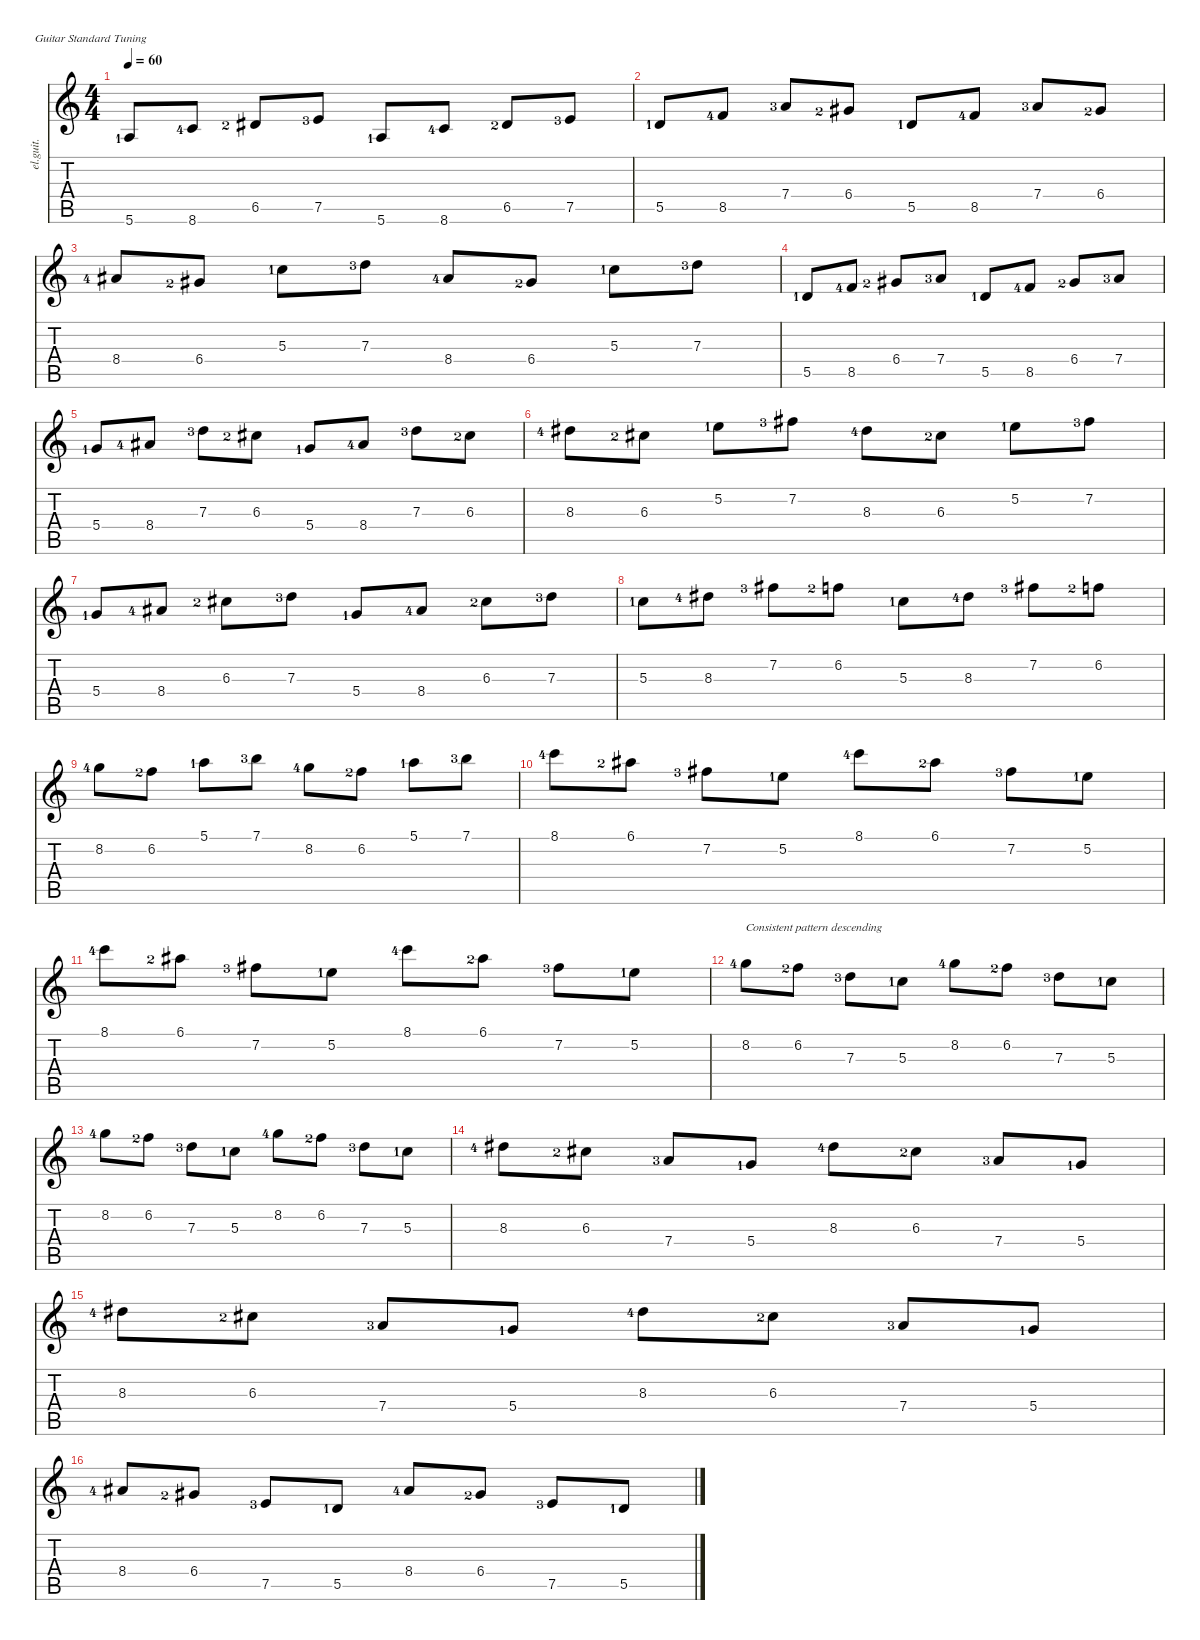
\defaultSystemsLayout 4
\hideDynamics
\bracketExtendMode nobrackets
\track ("Clean Guitar" "el.guit.") {instrument electricguitarclean}
\staff {score tabs}
\tuning (E4 B3 G3 D3 A2 E2)
\ts (4 4)
\tempo 60
\clef g2
\scale
0.429301
\ks c
5.6{lf 2}.8{dy mf instrument electricguitarclean} 8.6{lf 5}.8 6.5{lf 3 acc #}.8 7.5{lf 4}.8 5.6{lf 2}.8 8.6{lf 5}.8 6.5{lf 3 acc #}.8 7.5{lf 4}.8 |
\scale
0.351773 5.5{lf 2}.8 8.5{lf 5}.8 7.4{lf 4}.8 6.4{lf 3 acc #}.8 5.5{lf 2}.8 8.5{lf 5}.8 7.4{lf 4}.8 6.4{lf 3 acc #}.8 |
8.4{lf 5 acc #}.8 6.4{lf 3 acc #}.8 5.3{lf 2}.8 7.3{lf 4}.8 8.4{lf 5 acc #}.8 6.4{lf 3 acc #}.8 5.3{lf 2}.8 7.3{lf 4}.8 |
5.5{lf 2}.8 8.5{lf 5}.8 6.4{lf 3 acc #}.8 7.4{lf 4}.8 5.5{lf 2}.8 8.5{lf 5}.8 6.4{lf 3 acc #}.8 7.4{lf 4}.8 |
5.4{lf 2}.8 8.4{lf 5 acc #}.8 7.3{lf 4}.8 6.3{lf 3 acc #}.8 5.4{lf 2}.8 8.4{lf 5 acc #}.8 7.3{lf 4}.8 6.3{lf 3 acc #}.8 |
8.3{lf 5 acc #}.8 6.3{lf 3 acc #}.8 5.2{lf 2}.8 7.2{lf 4 acc #}.8 8.3{lf 5 acc #}.8 6.3{lf 3 acc #}.8 5.2{lf 2}.8 7.2{lf 4 acc #}.8 |
5.4{lf 2}.8 8.4{lf 5 acc #}.8 6.3{lf 3 acc #}.8 7.3{lf 4}.8 5.4{lf 2}.8 8.4{lf 5 acc #}.8 6.3{lf 3 acc #}.8 7.3{lf 4}.8 |
5.3{lf 2}.8 8.3{lf 5 acc #}.8 7.2{lf 4 acc #}.8 6.2{lf 3}.8 5.3{lf 2}.8 8.3{lf 5 acc #}.8 7.2{lf 4 acc #}.8 6.2{lf 3}.8 |
8.2{lf 5}.8 6.2{lf 3}.8 5.1{lf 2}.8 7.1{lf 4}.8 8.2{lf 5}.8 6.2{lf 3}.8 5.1{lf 2}.8 7.1{lf 4}.8 |
8.1{lf 5}.8 6.1{lf 3 acc #}.8 7.2{lf 4 acc #}.8 5.2{lf 2}.8 8.1{lf 5}.8 6.1{lf 3 acc #}.8 7.2{lf 4 acc #}.8 5.2{lf 2}.8 |
8.1{lf 5}.8 6.1{lf 3 acc #}.8 7.2{lf 4 acc #}.8 5.2{lf 2}.8 8.1{lf 5}.8 6.1{lf 3 acc #}.8 7.2{lf 4 acc #}.8 5.2{lf 2}.8 |
8.2{lf 5}.8{txt "Consistent pattern descending"} 6.2{lf 3}.8 7.3{lf 4}.8 5.3{lf 2}.8 8.2{lf 5}.8 6.2{lf 3}.8 7.3{lf 4}.8 5.3{lf 2}.8 |
8.2{lf 5}.8{beam Down} 6.2{lf 3}.8{beam Down} 7.3{lf 4}.8{beam Down} 5.3{lf 2}.8{beam Down} 8.2{lf 5}.8{beam Down} 6.2{lf 3}.8{beam Down} 7.3{lf 4}.8{beam Down} 5.3{lf 2}.8{beam Down} |
8.3{lf 5 acc #}.8{beam Down} 6.3{lf 3 acc #}.8{beam Down} 7.4{lf 4}.8{beam Up} 5.4{lf 2}.8{beam Up} 8.3{lf 5 acc #}.8{beam Down} 6.3{lf 3 acc #}.8{beam Down} 7.4{lf 4}.8{beam Up} 5.4{lf 2}.8{beam Up} |
8.3{lf 5 acc #}.8{beam Down} 6.3{lf 3 acc #}.8{beam Down} 7.4{lf 4}.8{beam Up} 5.4{lf 2}.8{beam Up} 8.3{lf 5 acc #}.8{beam Down} 6.3{lf 3 acc #}.8{beam Down} 7.4{lf 4}.8{beam Up} 5.4{lf 2}.8{beam Up} |
8.4{lf 5 acc #}.8{beam Up} 6.4{lf 3 acc #}.8{beam Up} 7.5{lf 4}.8{beam Up} 5.5{lf 2}.8{beam Up} 8.4{lf 5 acc #}.8{beam Up} 6.4{lf 3 acc #}.8{beam Up} 7.5{lf 4}.8{beam Up} 5.5{lf 2}.8{beam Up}
